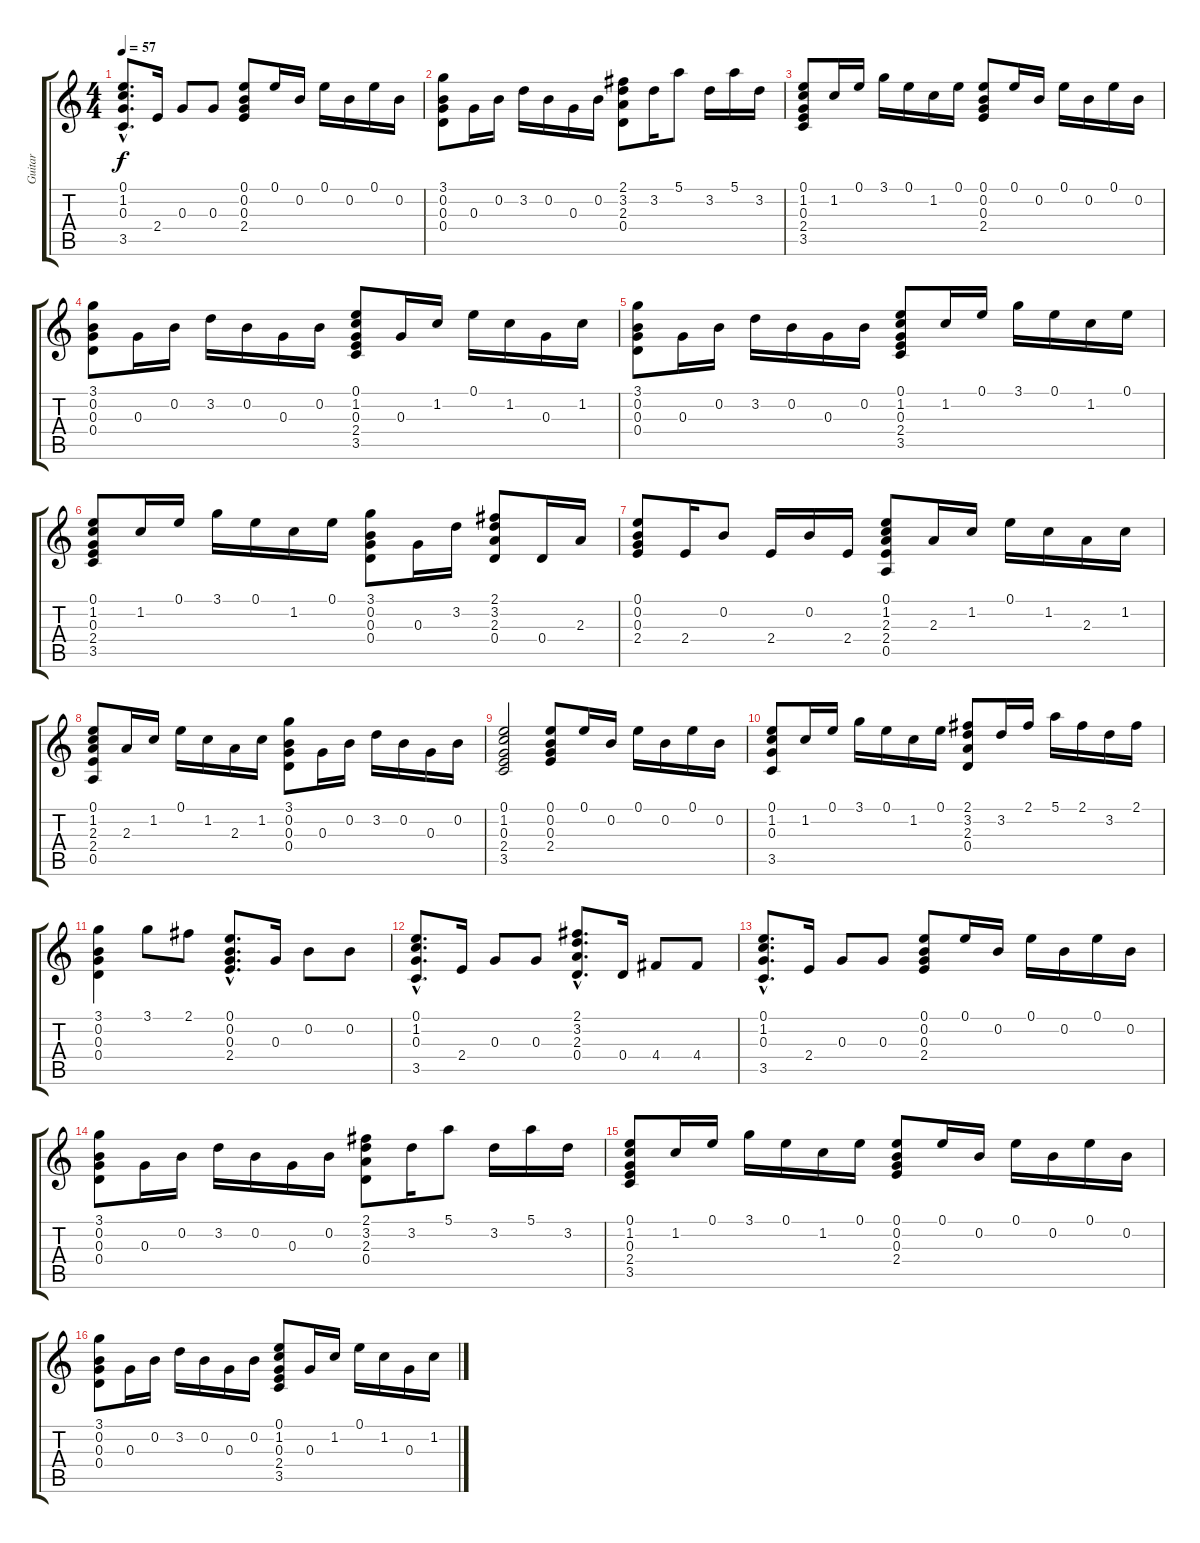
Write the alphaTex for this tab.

\track ("Guitar" "Guitar") {instrument acousticguitarsteel}
\staff {score tabs}
\tuning (E4 B3 G3 D3 A2 E2) {hide}
\ts (4 4)
\tempo 57
\clef g2
\ks c
(0.1{hac} 1.2{hac} 0.3{hac} 3.5{hac}).8{d dy f} 2.4.16 0.3.8 0.3.8 (0.1 0.2 0.3 2.4).8 0.1.16 0.2.16 0.1.16 0.2.16 0.1.16 0.2.16 |
(3.1 0.2 0.3 0.4).8 0.3.16 0.2.16 3.2.16 0.2.16 0.3.16 0.2.16 (2.1 3.2 2.3 0.4).8 3.2.16 5.1.8 3.2.16 5.1.16 3.2.16 |
(0.1 1.2 0.3 2.4 3.5).8 1.2.16 0.1.16 3.1.16 0.1.16 1.2.16 0.1.16 (0.1 0.2 0.3 2.4).8 0.1.16 0.2.16 0.1.16 0.2.16 0.1.16 0.2.16 |
(3.1 0.2 0.3 0.4).8 0.3.16 0.2.16 3.2.16 0.2.16 0.3.16 0.2.16 (0.1 1.2 0.3 2.4 3.5).8 0.3.16 1.2.16 0.1.16 1.2.16 0.3.16 1.2.16 |
(3.1 0.2 0.3 0.4).8 0.3.16 0.2.16 3.2.16 0.2.16 0.3.16 0.2.16 (0.1 1.2 0.3 2.4 3.5).8 1.2.16 0.1.16 3.1.16 0.1.16 1.2.16 0.1.16 |
(0.1 1.2 0.3 2.4 3.5).8 1.2.16 0.1.16 3.1.16 0.1.16 1.2.16 0.1.16 (3.1 0.2 0.3 0.4).8 0.3.16 3.2.16 (2.1 3.2 2.3 0.4).8 0.4.16 2.3.16 |
(0.1 0.2 0.3 2.4).8 2.4.16 0.2.8 2.4.16 0.2.16 2.4.16 (0.1 1.2 2.3 2.4 0.5).8 2.3.16 1.2.16 0.1.16 1.2.16 2.3.16 1.2.16 |
(0.1 1.2 2.3 2.4 0.5).8 2.3.16 1.2.16 0.1.16 1.2.16 2.3.16 1.2.16 (3.1 0.2 0.3 0.4).8 0.3.16 0.2.16 3.2.16 0.2.16 0.3.16 0.2.16 |
(0.1 1.2 0.3 2.4 3.5).2 (0.1 0.2 0.3 2.4).8 0.1.16 0.2.16 0.1.16 0.2.16 0.1.16 0.2.16 |
(0.1 1.2 0.3 3.5).8 1.2.16 0.1.16 3.1.16 0.1.16 1.2.16 0.1.16 (2.1 3.2 2.3 0.4).8 3.2.16 2.1.16 5.1.16 2.1.16 3.2.16 2.1.16 |
(3.1 0.2 0.3 0.4).4 3.1.8 2.1.8 (0.1{hac} 0.2{hac} 0.3{hac} 2.4{hac}).8{d} 0.3.16 0.2.8 0.2.8 |
(0.1{hac} 1.2{hac} 0.3{hac} 3.5{hac}).8{d} 2.4.16 0.3.8 0.3.8 (2.1{hac} 3.2{hac} 2.3{hac} 0.4{hac}).8{d} 0.4.16 4.4.8 4.4.8 |
(0.1{hac} 1.2{hac} 0.3{hac} 3.5{hac}).8{d} 2.4.16 0.3.8 0.3.8 (0.1 0.2 0.3 2.4).8 0.1.16 0.2.16 0.1.16 0.2.16 0.1.16 0.2.16 |
(3.1 0.2 0.3 0.4).8 0.3.16 0.2.16 3.2.16 0.2.16 0.3.16 0.2.16 (2.1 3.2 2.3 0.4).8 3.2.16 5.1.8 3.2.16 5.1.16 3.2.16 |
(0.1 1.2 0.3 2.4 3.5).8 1.2.16 0.1.16 3.1.16 0.1.16 1.2.16 0.1.16 (0.1 0.2 0.3 2.4).8 0.1.16 0.2.16 0.1.16 0.2.16 0.1.16 0.2.16 |
(3.1 0.2 0.3 0.4).8 0.3.16 0.2.16 3.2.16 0.2.16 0.3.16 0.2.16 (0.1 1.2 0.3 2.4 3.5).8 0.3.16 1.2.16 0.1.16 1.2.16 0.3.16 1.2.16
